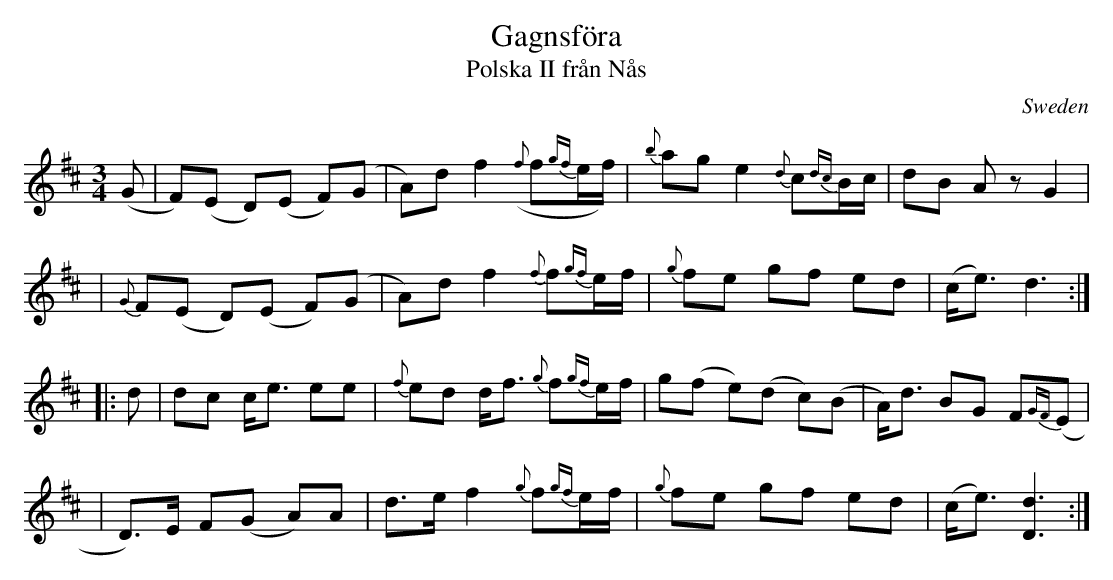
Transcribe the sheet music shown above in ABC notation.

X:1
T: Gagnsf\"ora
T: Polska II fr\aan N\aas
O: Sweden
M: 3/4
L: 1/8
K: D
(G \
| F)(E D)(E F)(G | A)d f2 ({f}f{gf}e/f/) | {b}ag e2 {d}c{dc}B/c/ | dB Az G2 |
| {G}F(E D)(E F)(G | A)d f2 {f}f{gf}e/f/ | {g}fe gf ed | (c<e) d3 :|
|: d \
| dc c<e ee | {f}ed d<f {g}f{gf}e/f/ | g(f e)(d c)(B | A)<d BG F{GF}(E |
| D)>E F(G A)A | d>e f2 {g}f{gf}e/f/ | {g}fe gf ed | (c<e) [d3D3] :|
